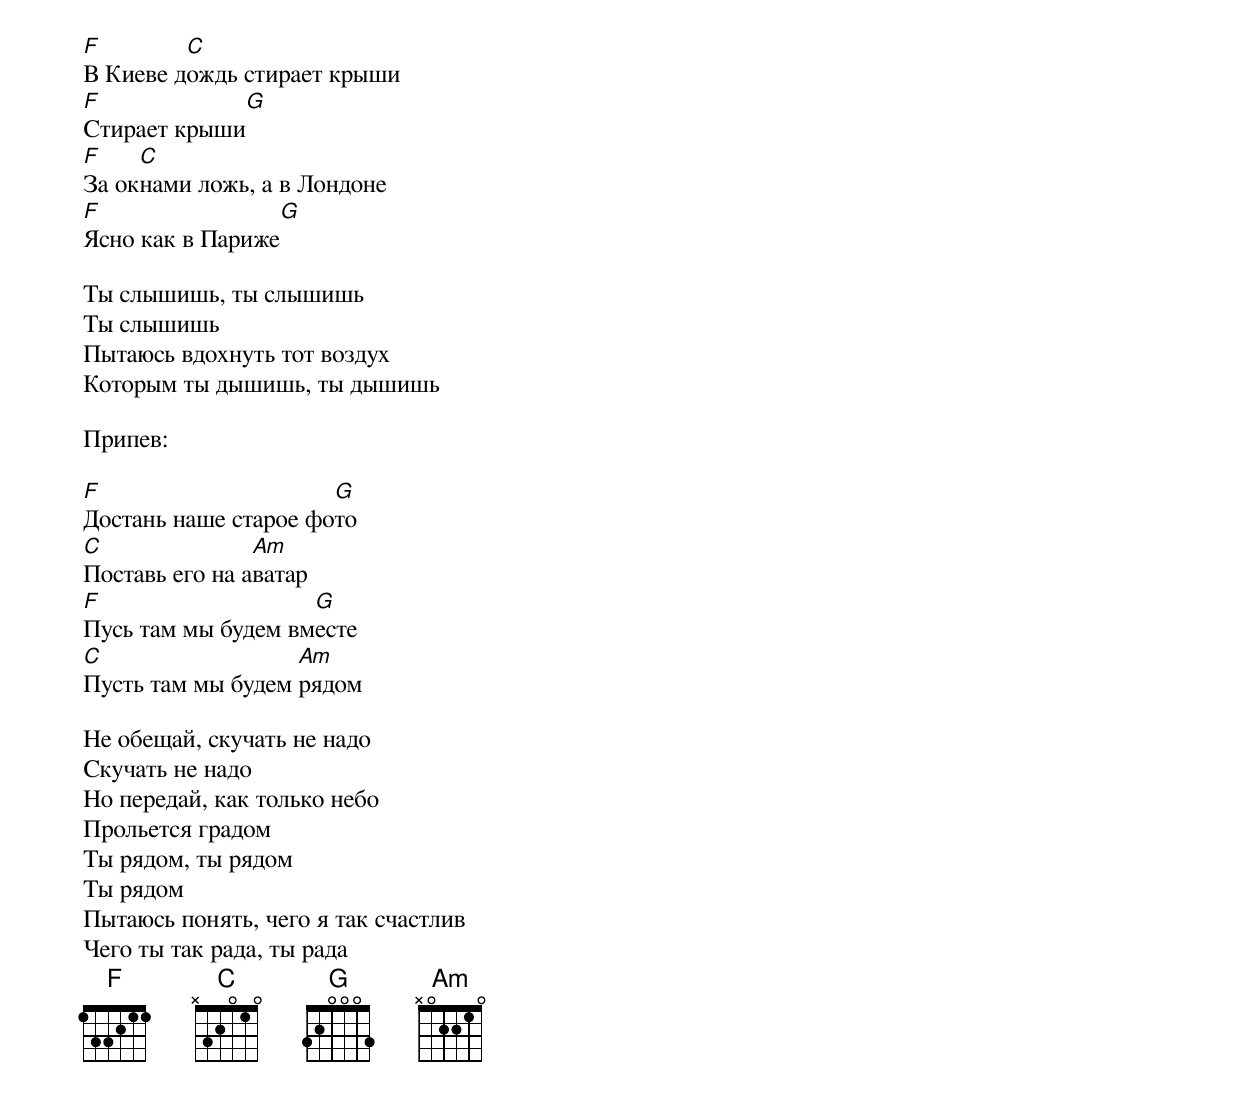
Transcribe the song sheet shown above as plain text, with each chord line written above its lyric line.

F        C
В Киеве дождь стирает крыши
F              G
Стирает крыши
F    C
За окнами ложь, а в Лондоне
F                 G
Ясно как в Париже

Ты слышишь, ты слышишь
Ты слышишь
Пытаюсь вдохнуть тот воздух
Которым ты дышишь, ты дышишь

Припев:

F                     G
Достань наше старое фото
C               Am
Поставь его на аватар
F                   G
Пусь там мы будем вместе
C                  Am
Пусть там мы будем рядом

Не обещай, скучать не надо
Скучать не надо
Но передай, как только небо
Прольется градом
Ты рядом, ты рядом
Ты рядом
Пытаюсь понять, чего я так счастлив
Чего ты так рада, ты рада
